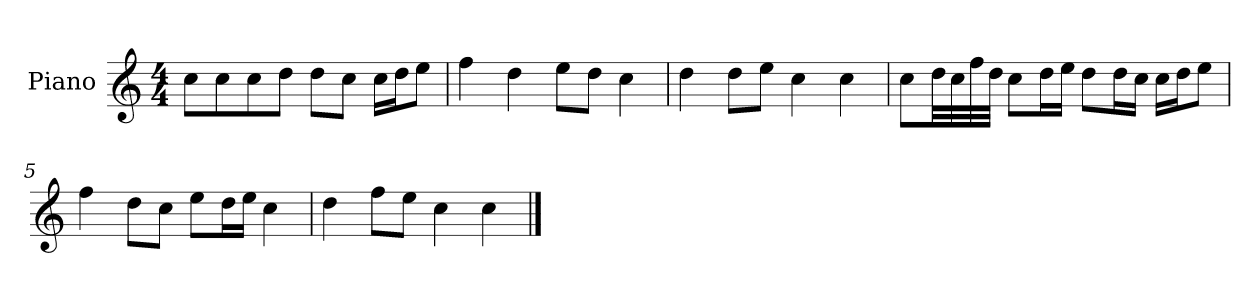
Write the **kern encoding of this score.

**kern
*part1
*staff1
*I"Piano
*I'P-no
*clefG2
*k[]
*M4/4
*MM90
=1
8cc\L
8cc\
8cc\
8dd\J
8dd\L
8cc\J
16cc\LL
16dd\J
8ee\J
=2
4ff\
4dd\
8ee\L
8dd\J
4cc\
=3
4dd\
8dd\L
8ee\J
4cc\
4cc\
=4
8cc\L
32dd\LL
32cc\
32ff\
32dd\JJJ
8cc\L
16dd\L
16ee\JJ
8dd\L
16dd\L
16cc\JJ
16cc\LL
16dd\J
8ee\J
=5
4ff\
8dd\L
8cc\J
8ee\L
16dd\L
16ee\JJ
4cc\
!!LO:LB:g=z
=6
4dd\
8ff\L
8ee\J
4cc\
4cc\
==
*-
